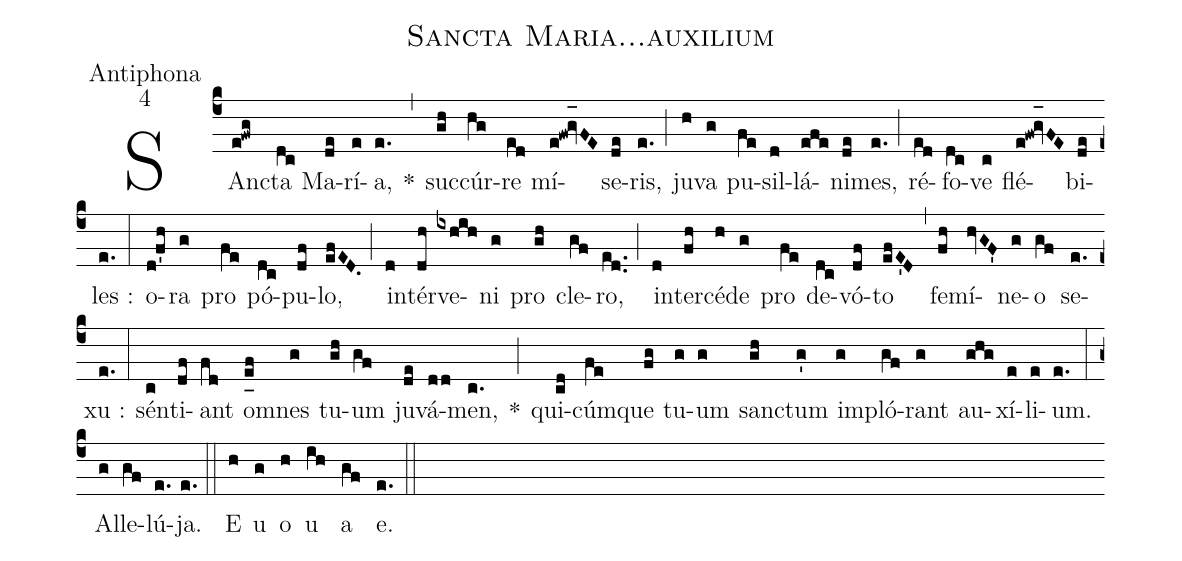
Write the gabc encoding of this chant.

name:Sancta Maria...auxilium;
office-part:Antiphona;
mode:4;
%%
(c4) SAn(e!fwg)cta(dc) Ma(de)rí(e)a,(e.) *(,) suc(gh)cúr(hg)re(ed) mí(e!fw!gv_[oh:h]FE)se(de)ris,(e.) (;) ju(h)va(g) pu(fe)sil(d)lá(efe)ni(de)mes,(e.) (;) ré(ed)fo(dc)ve(c) flé(e!fw!gv_[oh:h]FE)bi(de)les :(e.) (:) o(d!f'h)ra(g) pro(fe) pó(dc)pu(df)lo,(efED.) (;) in(d)tér(dh)ve(ixhih)ni(g) pro(gh) cle(gf)ro,(ed..) (;) in(d)ter(fh)cé(h)de(g) pro(fe) de(dc)vó(df)to(efE'D) (,) fe(fh)mí(hvGF')ne(g)o(gf) se(e.)xu :(e.) (:) sén(c)ti(df)ant(fd) o(e_[uh:l]f)mnes(g) tu(gh)um(gf) ju(de)vá(dd)men,(c.) *(;) qui(cd)cúm(fe)que(fg) tu(g)um(g) san(gh)ctum(g') im(g)pló(gf)rant(g) au(ghg)xí(e)li(e)um.(e.) (:) Al(g)le(gf)lú(e.){ja}.(e.) (::) E(h) u(g) o(h) u(ih) a(gf) e.(e.) (::)
